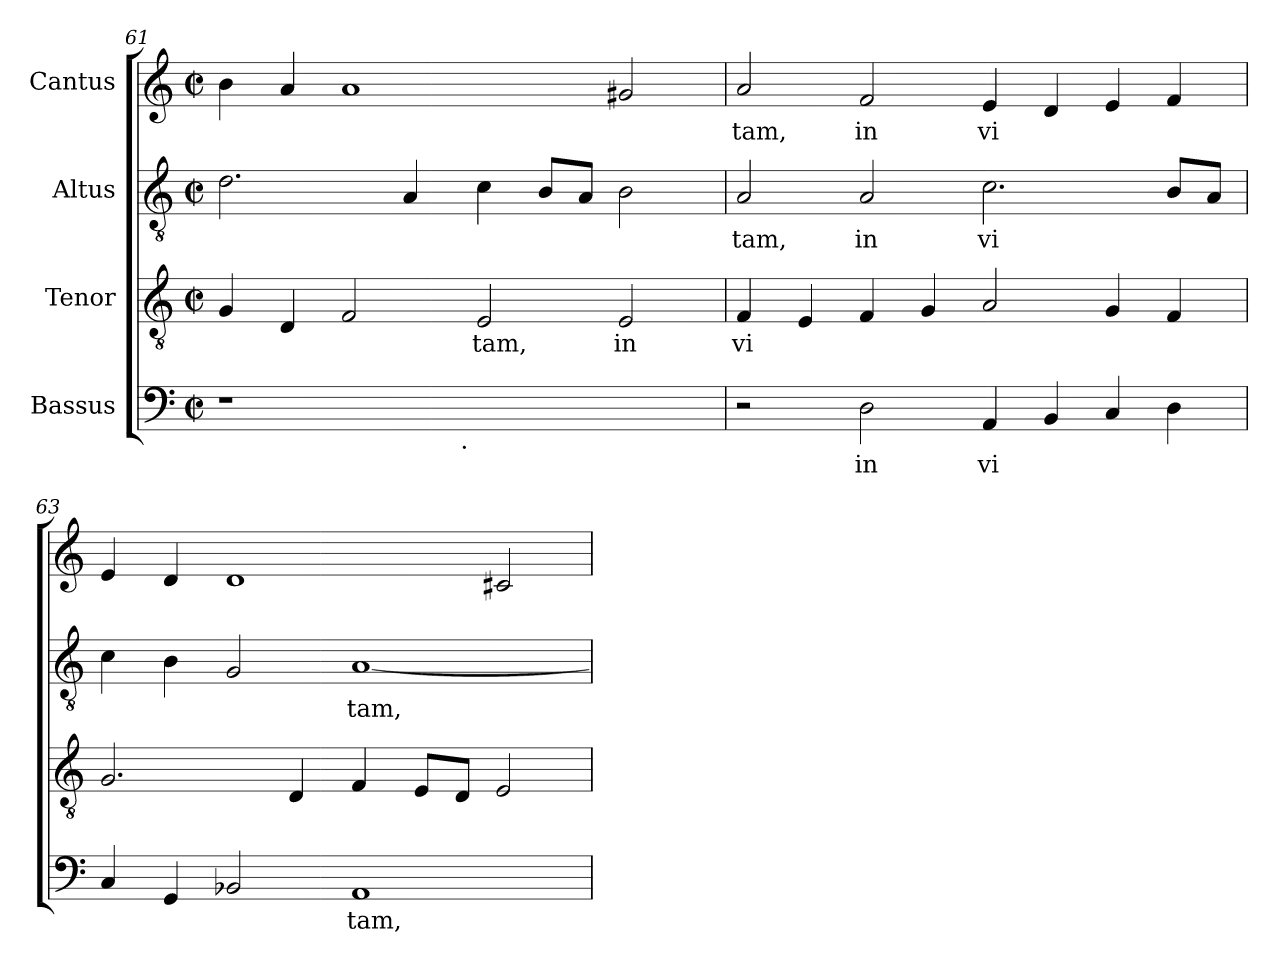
**kern	**text	**kern	**text	**kern	**text	**kern	**text
*part4	*part4	*part3	*part3	*part2	*part2	*part1	*part1
*staff4	*staff4	*staff3	*staff3	*staff2	*staff2	*staff1	*staff1
*I"Bassus	*	*I"Tenor	*	*I"Altus	*	*I"Cantus	*
!!LO:LB:g=z
*clefF4	*	*clefGv2	*	*clefGv2	*	*clefG2	*
*k[]	*	*k[]	*	*k[]	*	*k[]	*
*C:	*	*C:	*	*C:	*	*C:	*
*M2/2	*	*M2/2	*	*M2/2	*	*M2/2	*
*met(c|)	*	*met(c|)	*	*met(c|)	*	*met(c|)	*
=61	=61	=61	=61	=61	=61	=61	=61
!	!	!	!LO:LY:b:cj	!	!LO:LY:b:cj	!	!LO:LY:b:cj
*^	*	*	*	*	*	*	*
1r	2ryy	.	4G/	.	2.d\	.	4b\	--
!	!	!	!	!LO:LY:b:cj	!	!	!	!LO:LY:b:cj
.	.	.	4D/	.	.	.	4a/	--
!	!	!	!	!LO:LY:b:cj	!	!	!	!LO:LY:b:cj
.	4...ryy	.	2F/	.	.	.	1a	--
!	!	!	!	!	!	!LO:LY:b:cj	!	!
.	.	.	.	.	4A/	.	.	.
!	!LO:TX:b:t=.	!	!	!	!	!	!	!
.	1ryy	.	.	.	.	.	.	.
!	!	!	!	!LO:LY:b:cj	!	!LO:LY:b:cj	!	!
1ryy	.	.	2E/	tam,	4c\	.	.	.
!	!	!	!	!	!	!LO:LY:b:cj	!	!
.	.	.	.	.	8B/L	.	.	.
!	!	!	!	!	!	!LO:LY:b:cj	!	!
.	.	.	.	.	8A/J	.	.	.
!	!	!	!	!LO:LY:b:cj	!	!LO:LY:b:cj	!	!LO:LY:b:cj
.	.	.	2E/	in	2B\	.	2g#/	--
.	32ryy	.	.	.	.	.	.	.
=62	=62	=62	=62	=62	=62	=62	=62	=62
!	!	!	!	!LO:LY:b:cj	!	!LO:LY:b:cj	!	!LO:LY:b:cj
*v	*v	*	*	*	*	*	*	*
2r	.	4F/	vi-	2A/	tam,	2a/	-tam,
!	!	!	!LO:LY:b:cj	!	!	!	!
.	.	4E/	--	.	.	.	.
!	!LO:LY:b:cj	!	!LO:LY:b:cj	!	!LO:LY:b:cj	!	!LO:LY:b:cj
2D\	in	4F/	--	2A/	in	2f/	in
!	!	!	!LO:LY:b:cj	!	!	!	!
.	.	4G/	--	.	.	.	.
!	!LO:LY:b:cj	!	!LO:LY:b:cj	!	!LO:LY:b:cj	!	!LO:LY:b:cj
4AA/	vi-	2A/	--	2.c\	vi-	4e/	vi-
!	!LO:LY:b:cj	!	!	!	!	!	!LO:LY:b:cj
4BB/	--	.	.	.	.	4d/	--
!	!LO:LY:b:cj	!	!LO:LY:b:cj	!	!	!	!LO:LY:b:cj
4C/	--	4G/	--	.	.	4e/	--
!	!LO:LY:b:cj	!	!LO:LY:b:cj	!	!LO:LY:b:cj	!	!LO:LY:b:cj
4D\	--	4F/	--	8B/L	--	4f/	--
!	!	!	!	!	!LO:LY:b:cj	!	!
.	.	.	.	8A/J	--	.	.
=63	=63	=63	=63	=63	=63	=63	=63
!	!LO:LY:b:cj	!	!LO:LY:b:cj	!	!LO:LY:b:cj	!	!LO:LY:b:cj
4C/	--	2.G/	--	4c\	--	4e/	--
!	!LO:LY:b:cj	!	!	!	!LO:LY:b:cj	!	!LO:LY:b:cj
4GG/	--	.	.	4B\	--	4d/	--
!	!LO:LY:b:cj	!	!	!	!LO:LY:b:cj	!	!LO:LY:b:cj
2BB-X/	--	.	.	2G/	--	1d	--
!	!	!	!LO:LY:b:cj	!	!	!	!
.	.	4D/	--	.	.	.	.
!	!LO:LY:b:cj	!	!LO:LY:b:cj	!	!LO:LY:b:cj	!	!
1AA	-tam,	4F/	--	[<1A	-tam,	.	.
!	!	!	!LO:LY:b:cj	!	!	!	!
.	.	8E/L	--	.	.	.	.
!	!	!	!LO:LY:b:cj	!	!	!	!
.	.	8D/J	--	.	.	.	.
!	!	!	!LO:LY:b:cj	!	!	!	!LO:LY:b:cj
.	.	2E/	--	.	.	2c#/	--
=	=	=	=	=	=	=	=
*-	*-	*-	*-	*-	*-	*-	*-
